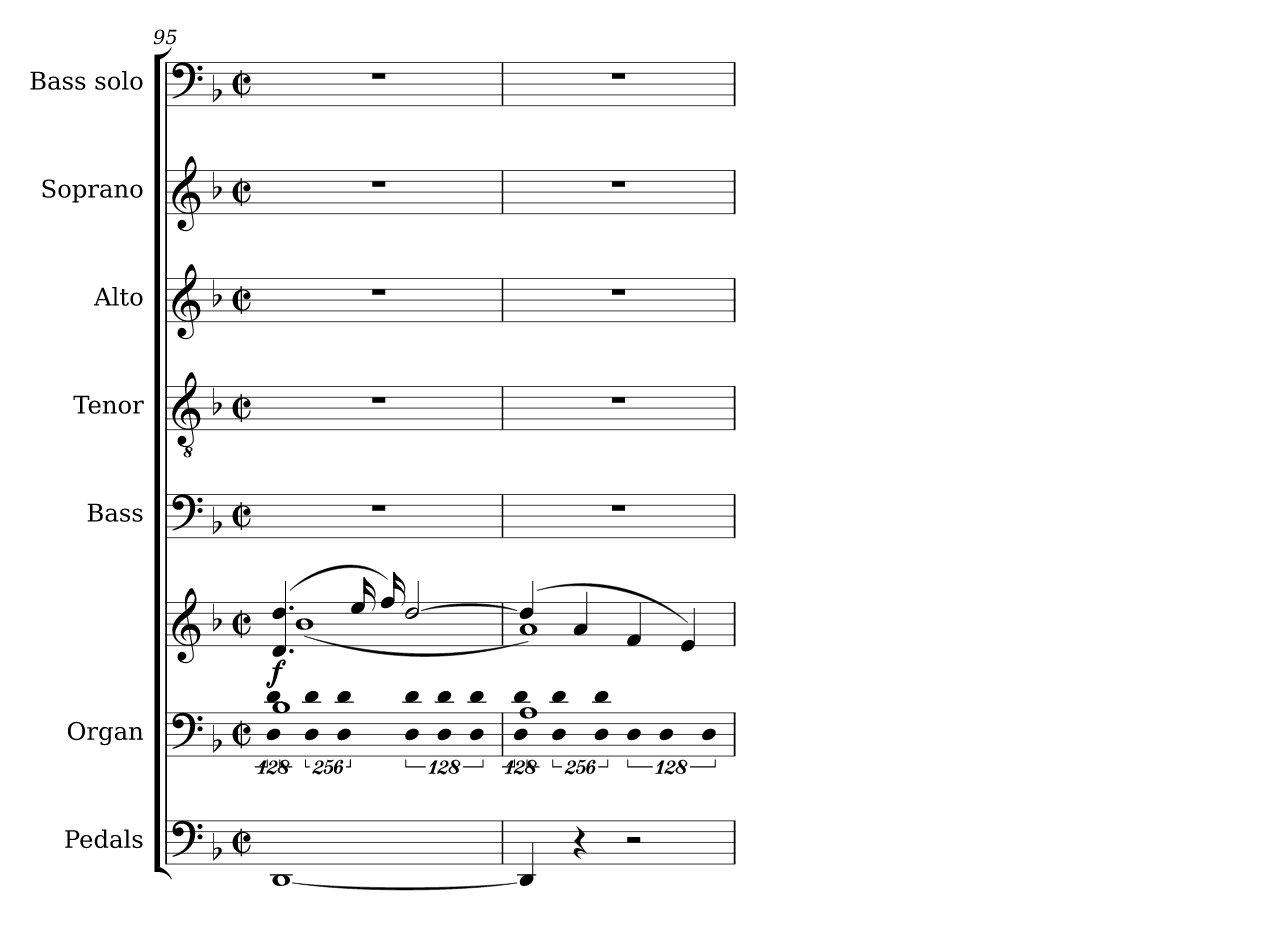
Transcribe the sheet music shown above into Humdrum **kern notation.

**kern	**kern	**kern	**dynam	**kern	**kern	**kern	**kern	**kern
*part7	*part6	*part6	*part6	*part5	*part4	*part3	*part2	*part1
*staff8	*staff7	*staff6	*staff6/7	*staff5	*staff4	*staff3	*staff2	*staff1
*I"Pedals	*I"Organ	*	*	*I"Bass	*I"Tenor	*I"Alto	*I"Soprano	*I"Bass solo
*I'Ped.	*I'Org.	*	*	*I'B.	*I'T.	*I'A.	*I'S.	*
*clefF4	*clefF4	*clefG2	*	*clefF4	*clefGv2	*clefG2	*clefG2	*clefF4
*	*	*	*	*	*ITrd7c12	*	*	*
*k[b-]	*k[b-]	*k[b-]	*	*k[b-]	*k[b-]	*k[b-]	*k[b-]	*k[b-]
*d:	*d:	*d:	*	*d:	*d:	*d:	*d:	*d:
*M2/2	*M2/2	*M2/2	*	*M2/2	*M2/2	*M2/2	*M2/2	*M2/2
*met(c|)	*met(c|)	*met(c|)	*	*met(c|)	*met(c|)	*met(c|)	*met(c|)	*met(c|)
=95	=95	=95	=95	=95	=95	=95	=95	=95
*	*^	*	*	*	*	*	*	*
!	!	!LO:N:vis=4	!	!	!	!	!	!	!
*	*	*	*^	*	*	*	*	*	*
[1DDi	1B-i	512%85Di\ 512%85di	(4.di/ 4.ddi	(1b-i	f	1r	1r	1r	1r	1r
!	!	!LO:N:vis=4	!	!	!	!	!	!	!	!
.	.	1024%171Di\ 1024%171di	.	.	.	.	.	.	.	.
!	!	!LO:N:vis=4	!	!	!	!	!	!	!	!
.	.	1024%171Di\ 1024%171di	.	.	.	.	.	.	.	.
.	.	.	16eei/	.	.	.	.	.	.	.
.	.	.	16ffi/)	.	.	.	.	.	.	.
!	!	!LO:N:vis=4	!	!	!	!	!	!	!	!
.	.	512%85Di\ 512%85di	[2ddi/	.	.	.	.	.	.	.
!	!	!LO:N:vis=4	!	!	!	!	!	!	!	!
.	.	1024%171Di\ 1024%171di	.	.	.	.	.	.	.	.
!	!	!LO:N:vis=4	!	!	!	!	!	!	!	!
.	.	1024%171Di\ 1024%171di	.	.	.	.	.	.	.	.
=96	=96	=96	=96	=96	=96	=96	=96	=96	=96	=96
!	!	!LO:N:vis=4	!	!	!	!	!	!	!	!
4DDi/]	1Ai	512%85Di\ 512%85di	(4ddi/]	1ai)	.	1r	1r	1r	1r	1r
!	!	!LO:N:vis=4	!	!	!	!	!	!	!	!
.	.	1024%171Di\ 1024%171di	.	.	.	.	.	.	.	.
4r	.	.	4ai/	.	.	.	.	.	.	.
!	!	!LO:N:vis=4	!	!	!	!	!	!	!	!
.	.	1024%171Di\ 1024%171di	.	.	.	.	.	.	.	.
!	!	!LO:N:vis=4	!	!	!	!	!	!	!	!
2r	.	512%85Di\	4fi/	.	.	.	.	.	.	.
!	!	!LO:N:vis=4	!	!	!	!	!	!	!	!
.	.	1024%171Di\	.	.	.	.	.	.	.	.
.	.	.	4ei/)	.	.	.	.	.	.	.
!	!	!LO:N:vis=4	!	!	!	!	!	!	!	!
.	.	1024%171Di\	.	.	.	.	.	.	.	.
*	*v	*v	*	*	*	*	*	*	*	*
*	*	*v	*v	*	*	*	*	*	*
=	=	=	=	=	=	=	=	=
*-	*-	*-	*-	*-	*-	*-	*-	*-
